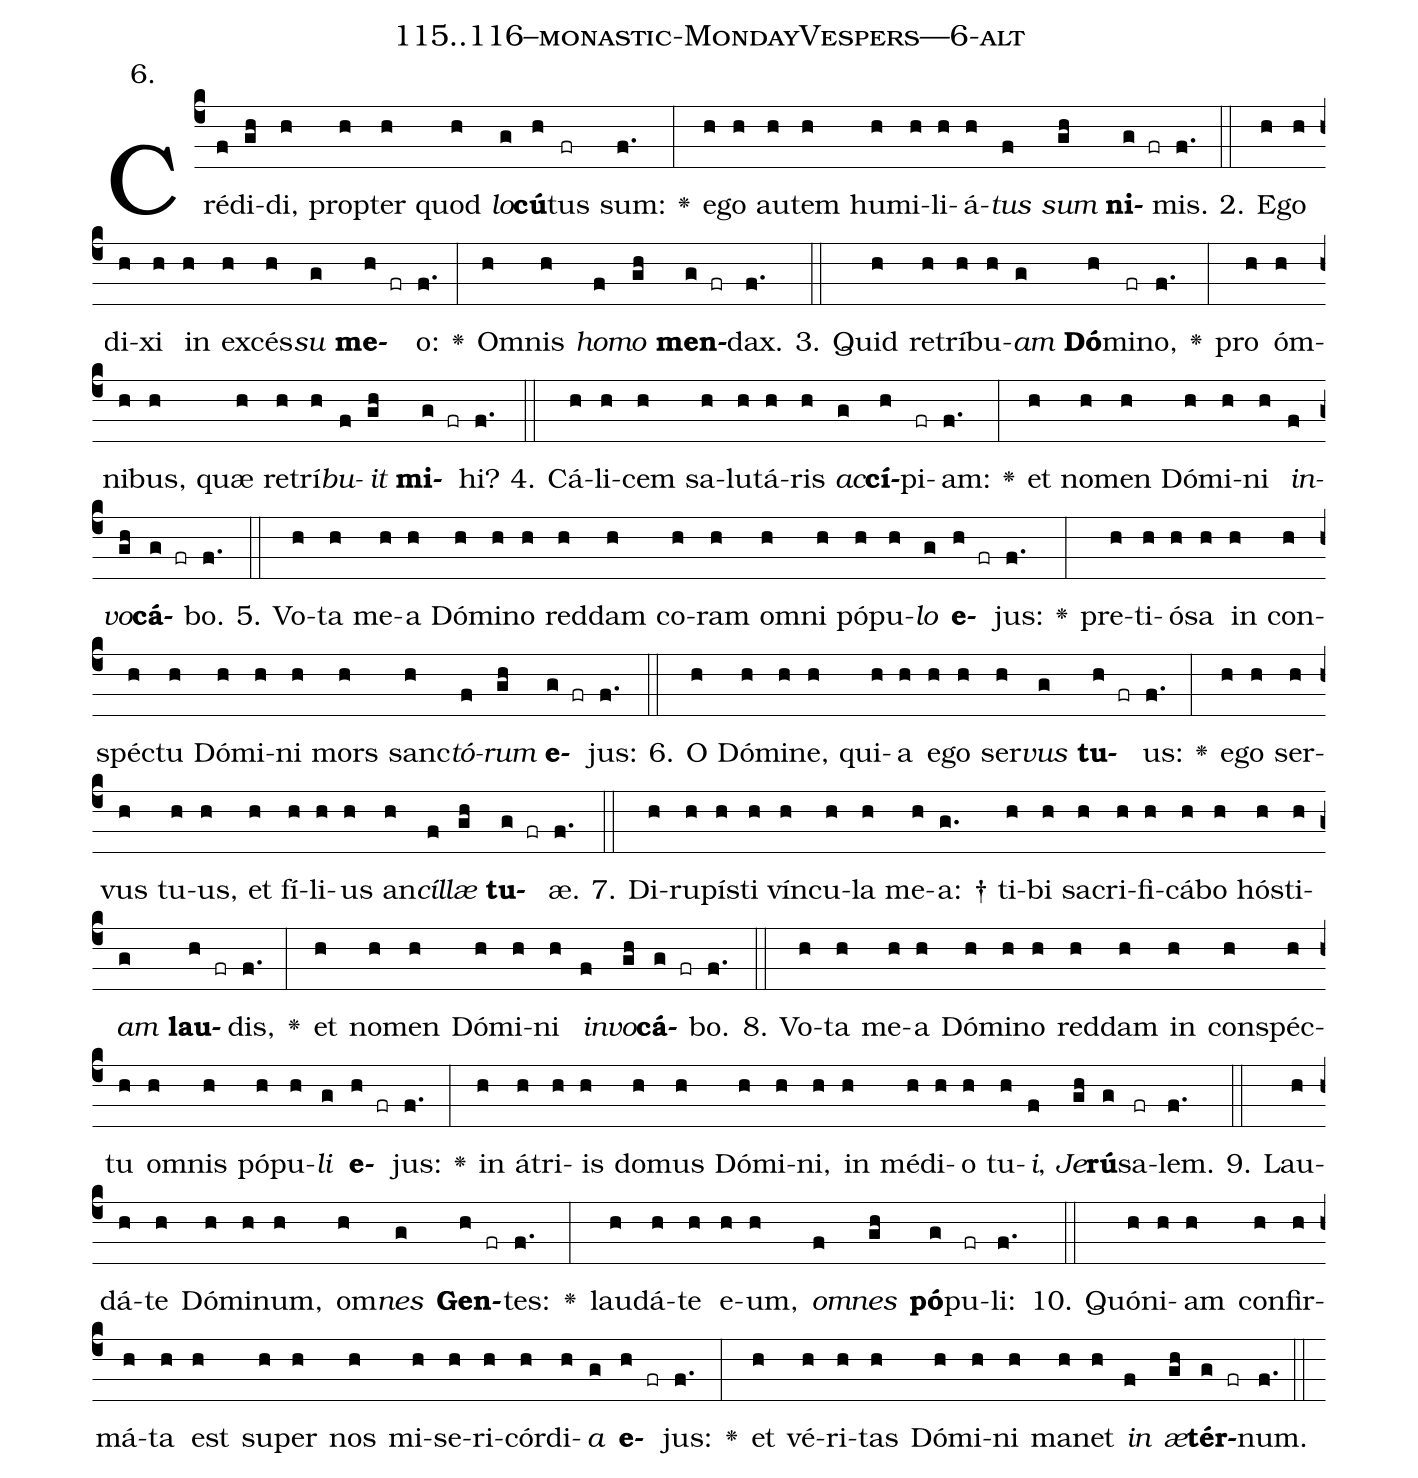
name: 115..116--monastic-MondayVespers---6-alt;
annotation: 6.;
%%
(c4)Cré(f)di(gh)di,(h) prop(h)ter(h) quod(h) <i>lo</i>(g)<b>cú</b>(h)tus(fr) sum:(f.) <v>\greheightstar</v>(:) e(h)go(h) au(h)tem(h) hu(h)mi(h)li(h)á(h)<i>tus</i>(f) <i>sum</i>(gh) <b>ni</b>(g fr)mis.(f.) (::)
2. E(h)go(h) di(h)xi(h) in(h) ex(h)cés(h)<i>su</i>(g) <b>me</b>(h fr)o:(f.) <v>\greheightstar</v>(:) Om(h)nis(h) <i>ho</i>(f)<i>mo</i>(gh) <b>men</b>(g fr)dax.(f.) (::)
3. Quid(h) re(h)trí(h)bu(h)<i>am</i>(g) <b>Dó</b>(h)mi(fr)no,(f.) <v>\greheightstar</v>(:) pro(h) óm(h)ni(h)bus,(h) quæ(h) re(h)trí(h)<i>bu</i>(f)<i>it</i>(gh) <b>mi</b>(g fr)hi?(f.) (::)
4. Cá(h)li(h)cem(h) sa(h)lu(h)tá(h)ris(h) <i>ac</i>(g)<b>cí</b>(h)pi(fr)am:(f.) <v>\greheightstar</v>(:) et(h) no(h)men(h) Dó(h)mi(h)ni(h) <i>in</i>(f)<i>vo</i>(gh)<b>cá</b>(g fr)bo.(f.) (::)
5. Vo(h)ta(h) me(h)a(h) Dó(h)mi(h)no(h) red(h)dam(h) co(h)ram(h) om(h)ni(h) pó(h)pu(h)<i>lo</i>(g) <b>e</b>(h fr)jus:(f.) <v>\greheightstar</v>(:) pre(h)ti(h)ó(h)sa(h) in(h) con(h)spéc(h)tu(h) Dó(h)mi(h)ni(h) mors(h) sanc(h)<i>tó</i>(f)<i>rum</i>(gh) <b>e</b>(g fr)jus:(f.) (::)
6. O(h) Dó(h)mi(h)ne,(h) qui(h)a(h) e(h)go(h) ser(h)<i>vus</i>(g) <b>tu</b>(h fr)us:(f.) <v>\greheightstar</v>(:) e(h)go(h) ser(h)vus(h) tu(h)us,(h) et(h) fí(h)li(h)us(h) an(h)<i>cíl</i>(f)<i>læ</i>(gh) <b>tu</b>(g fr)æ.(f.) (::)
7. Di(h)ru(h)pís(h)ti(h) vín(h)cu(h)la(h) me(h)a: †(g.) ti(h)bi(h) sa(h)cri(h)fi(h)cá(h)bo(h) hós(h)ti(h)<i>am</i>(g) <b>lau</b>(h fr)dis,(f.) <v>\greheightstar</v>(:) et(h) no(h)men(h) Dó(h)mi(h)ni(h) <i>in</i>(f)<i>vo</i>(gh)<b>cá</b>(g fr)bo.(f.) (::)
8. Vo(h)ta(h) me(h)a(h) Dó(h)mi(h)no(h) red(h)dam(h) in(h) con(h)spéc(h)tu(h) om(h)nis(h) pó(h)pu(h)<i>li</i>(g) <b>e</b>(h fr)jus:(f.) <v>\greheightstar</v>(:) in(h) á(h)tri(h)is(h) do(h)mus(h) Dó(h)mi(h)ni,(h) in(h) mé(h)di(h)o(h) tu(h)<i>i</i>,(f) <i>Je</i>(gh)<b>rú</b>(g)sa(fr)lem.(f.) (::)
9. Lau(h)dá(h)te(h) Dó(h)mi(h)num,(h) om(h)<i>nes</i>(g) <b>Gen</b>(h fr)tes:(f.) <v>\greheightstar</v>(:) lau(h)dá(h)te(h) e(h)um,(h) <i>om</i>(f)<i>nes</i>(gh) <b>pó</b>(g)pu(fr)li:(f.) (::)
10. Quón(h)i(h)am(h) con(h)fir(h)má(h)ta(h) est(h) su(h)per(h) nos(h) mi(h)se(h)ri(h)cór(h)di(h)<i>a</i>(g) <b>e</b>(h fr)jus:(f.) <v>\greheightstar</v>(:) et(h) vé(h)ri(h)tas(h) Dó(h)mi(h)ni(h) ma(h)net(h) <i>in</i>(f) <i>æ</i>(gh)<b>tér</b>(g fr)num.(f.) (::)
